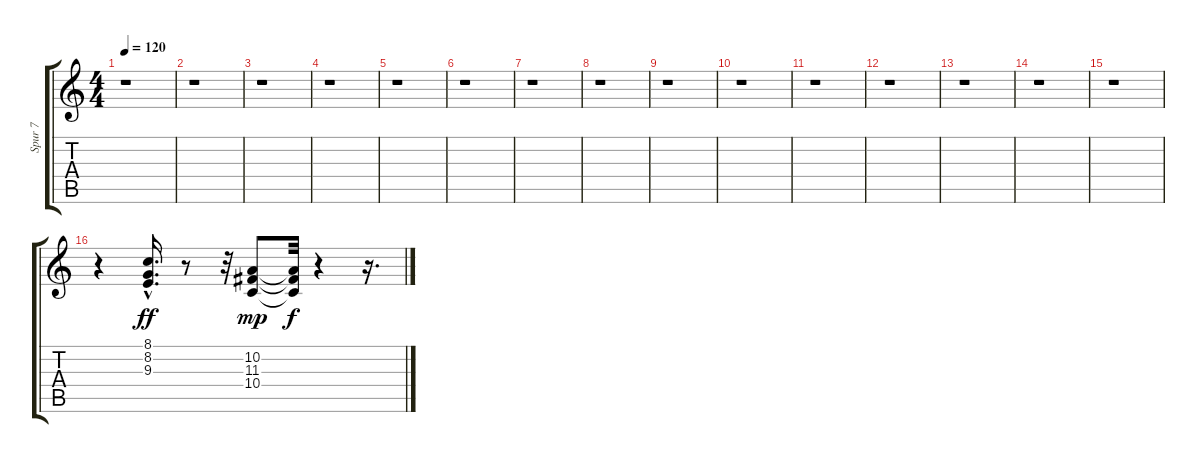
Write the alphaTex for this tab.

\track ("Spur 7" "Spur 7") {instrument voiceoohs}
\staff {score tabs}
\tuning (E4 B3 G3 D3 A2 E2) {hide}
\ts (4 4)
\tempo 120
\clef g2
\ks c
r.1{dy mf} |
r.1 |
r.1 |
r.1 |
r.1 |
r.1 |
r.1 |
r.1 |
r.1 |
r.1 |
r.1 |
r.1 |
r.1 |
r.1 |
r.1 |
r.4 (8.1{hac} 8.2{hac} 9.3{hac}).16{d dy ff} r.8 r.32 (10.2 11.3 10.4).8{dy mp} (10.2{t} 11.3{t} 10.4{t}).32{dy f} r.4 r.16{d}
